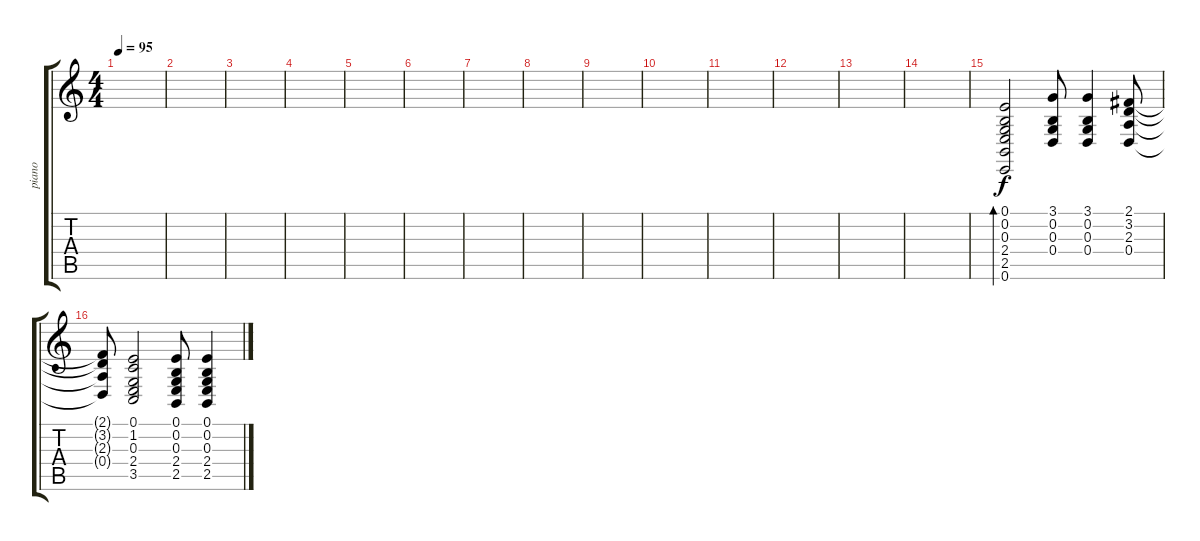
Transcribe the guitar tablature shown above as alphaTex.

\track ("piano" "piano") {instrument acousticgrandpiano}
\staff {score tabs}
\tuning (E4 B3 G3 D3 A2 E2) {hide}
\ts (4 4)
\tempo 95
\clef g2
\ks c
|
|
|
|
|
|
|
|
|
|
|
|
|
|
(0.1 0.2 0.3 2.4 2.5 0.6).2{bd 60} (3.1 0.2 0.3 0.4).8 (3.1 0.2 0.3 0.4).4 (2.1 3.2 2.3 0.4).8 |
(2.1{t} 3.2{t} 2.3{t} 0.4{t}).8 (0.1 1.2 0.3 2.4 3.5).2 (0.1 0.2 0.3 2.4 2.5).8 (0.1 0.2 0.3 2.4 2.5).4
